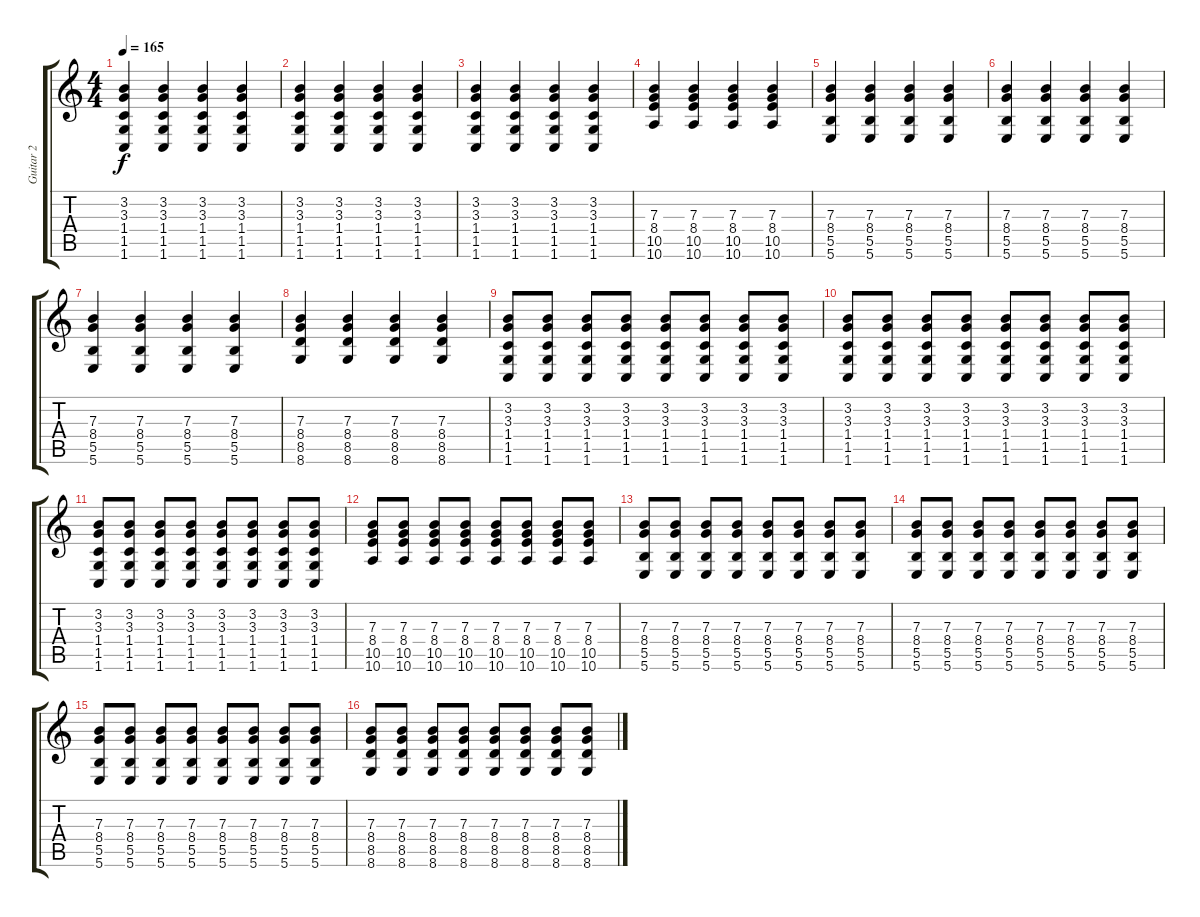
\track ("Guitar 2" "Guitar 2") {instrument distortionguitar}
\staff {score tabs}
\tuning (Db4 Ab3 E3 B2 Gb2 B1) {hide}
\ts (4 4)
\tempo 165
\clef g2
\ks c
(3.2 3.3 1.4 1.5 1.6).4{dy f} (3.2 3.3 1.4 1.5 1.6).4 (3.2 3.3 1.4 1.5 1.6).4 (3.2 3.3 1.4 1.5 1.6).4 |
(3.2 3.3 1.4 1.5 1.6).4 (3.2 3.3 1.4 1.5 1.6).4 (3.2 3.3 1.4 1.5 1.6).4 (3.2 3.3 1.4 1.5 1.6).4 |
(3.2 3.3 1.4 1.5 1.6).4 (3.2 3.3 1.4 1.5 1.6).4 (3.2 3.3 1.4 1.5 1.6).4 (3.2 3.3 1.4 1.5 1.6).4 |
(7.3 8.4 10.5 10.6).4 (7.3 8.4 10.5 10.6).4 (7.3 8.4 10.5 10.6).4 (7.3 8.4 10.5 10.6).4 |
(7.3 8.4 5.5 5.6).4 (7.3 8.4 5.5 5.6).4 (7.3 8.4 5.5 5.6).4 (7.3 8.4 5.5 5.6).4 |
(7.3 8.4 5.5 5.6).4 (7.3 8.4 5.5 5.6).4 (7.3 8.4 5.5 5.6).4 (7.3 8.4 5.5 5.6).4 |
(7.3 8.4 5.5 5.6).4 (7.3 8.4 5.5 5.6).4 (7.3 8.4 5.5 5.6).4 (7.3 8.4 5.5 5.6).4 |
(7.3 8.4 8.5 8.6).4 (7.3 8.4 8.5 8.6).4 (7.3 8.4 8.5 8.6).4 (7.3 8.4 8.5 8.6).4 |
(3.2 3.3 1.4 1.5 1.6).8 (3.2 3.3 1.4 1.5 1.6).8 (3.2 3.3 1.4 1.5 1.6).8 (3.2 3.3 1.4 1.5 1.6).8 (3.2 3.3 1.4 1.5 1.6).8 (3.2 3.3 1.4 1.5 1.6).8 (3.2 3.3 1.4 1.5 1.6).8 (3.2 3.3 1.4 1.5 1.6).8 |
(3.2 3.3 1.4 1.5 1.6).8 (3.2 3.3 1.4 1.5 1.6).8 (3.2 3.3 1.4 1.5 1.6).8 (3.2 3.3 1.4 1.5 1.6).8 (3.2 3.3 1.4 1.5 1.6).8 (3.2 3.3 1.4 1.5 1.6).8 (3.2 3.3 1.4 1.5 1.6).8 (3.2 3.3 1.4 1.5 1.6).8 |
(3.2 3.3 1.4 1.5 1.6).8 (3.2 3.3 1.4 1.5 1.6).8 (3.2 3.3 1.4 1.5 1.6).8 (3.2 3.3 1.4 1.5 1.6).8 (3.2 3.3 1.4 1.5 1.6).8 (3.2 3.3 1.4 1.5 1.6).8 (3.2 3.3 1.4 1.5 1.6).8 (3.2 3.3 1.4 1.5 1.6).8 |
(7.3 8.4 10.5 10.6).8 (7.3 8.4 10.5 10.6).8 (7.3 8.4 10.5 10.6).8 (7.3 8.4 10.5 10.6).8 (7.3 8.4 10.5 10.6).8 (7.3 8.4 10.5 10.6).8 (7.3 8.4 10.5 10.6).8 (7.3 8.4 10.5 10.6).8 |
(7.3 8.4 5.5 5.6).8 (7.3 8.4 5.5 5.6).8 (7.3 8.4 5.5 5.6).8 (7.3 8.4 5.5 5.6).8 (7.3 8.4 5.5 5.6).8 (7.3 8.4 5.5 5.6).8 (7.3 8.4 5.5 5.6).8 (7.3 8.4 5.5 5.6).8 |
(7.3 8.4 5.5 5.6).8 (7.3 8.4 5.5 5.6).8 (7.3 8.4 5.5 5.6).8 (7.3 8.4 5.5 5.6).8 (7.3 8.4 5.5 5.6).8 (7.3 8.4 5.5 5.6).8 (7.3 8.4 5.5 5.6).8 (7.3 8.4 5.5 5.6).8 |
(7.3 8.4 5.5 5.6).8 (7.3 8.4 5.5 5.6).8 (7.3 8.4 5.5 5.6).8 (7.3 8.4 5.5 5.6).8 (7.3 8.4 5.5 5.6).8 (7.3 8.4 5.5 5.6).8 (7.3 8.4 5.5 5.6).8 (7.3 8.4 5.5 5.6).8 |
(7.3 8.4 8.5 8.6).8 (7.3 8.4 8.5 8.6).8 (7.3 8.4 8.5 8.6).8 (7.3 8.4 8.5 8.6).8 (7.3 8.4 8.5 8.6).8 (7.3 8.4 8.5 8.6).8 (7.3 8.4 8.5 8.6).8 (7.3 8.4 8.5 8.6).8
